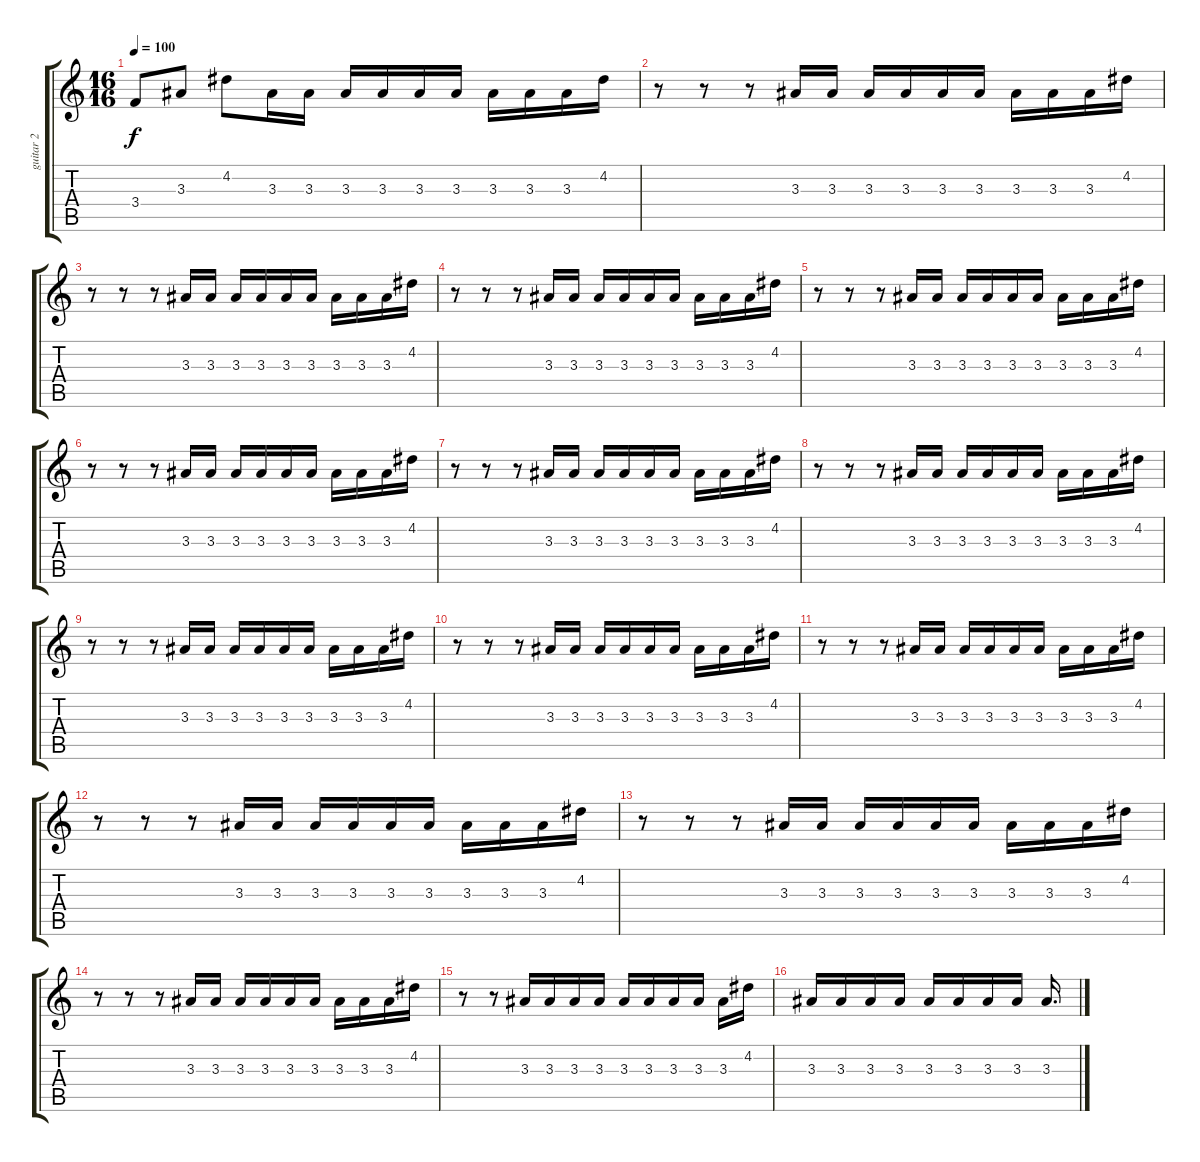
\track ("guitar 2" "guitar 2") {instrument overdrivenguitar}
\staff {score tabs}
\tuning (E4 B3 G3 D3 A2 E2) {hide}
\ts (16 16)
\tempo 100
\clef g2
\ks aminor
3.4.8{dy f} 3.3.8 4.2.8 3.3.16 3.3.16 3.3.16 3.3.16 3.3.16 3.3.16 3.3.16 3.3.16 3.3.16 4.2.16 |
r.8 r.8 r.8 3.3.16 3.3.16 3.3.16 3.3.16 3.3.16 3.3.16 3.3.16 3.3.16 3.3.16 4.2.16 |
r.8 r.8 r.8 3.3.16 3.3.16 3.3.16 3.3.16 3.3.16 3.3.16 3.3.16 3.3.16 3.3.16 4.2.16 |
r.8 r.8 r.8 3.3.16 3.3.16 3.3.16 3.3.16 3.3.16 3.3.16 3.3.16 3.3.16 3.3.16 4.2.16 |
r.8 r.8 r.8 3.3.16 3.3.16 3.3.16 3.3.16 3.3.16 3.3.16 3.3.16 3.3.16 3.3.16 4.2.16 |
r.8 r.8 r.8 3.3.16 3.3.16 3.3.16 3.3.16 3.3.16 3.3.16 3.3.16 3.3.16 3.3.16 4.2.16 |
r.8 r.8 r.8 3.3.16 3.3.16 3.3.16 3.3.16 3.3.16 3.3.16 3.3.16 3.3.16 3.3.16 4.2.16 |
r.8 r.8 r.8 3.3.16 3.3.16 3.3.16 3.3.16 3.3.16 3.3.16 3.3.16 3.3.16 3.3.16 4.2.16 |
r.8 r.8 r.8 3.3.16 3.3.16 3.3.16 3.3.16 3.3.16 3.3.16 3.3.16 3.3.16 3.3.16 4.2.16 |
r.8 r.8 r.8 3.3.16 3.3.16 3.3.16 3.3.16 3.3.16 3.3.16 3.3.16 3.3.16 3.3.16 4.2.16 |
r.8 r.8 r.8 3.3.16 3.3.16 3.3.16 3.3.16 3.3.16 3.3.16 3.3.16 3.3.16 3.3.16 4.2.16 |
r.8 r.8 r.8 3.3.16 3.3.16 3.3.16 3.3.16 3.3.16 3.3.16 3.3.16 3.3.16 3.3.16 4.2.16 |
r.8 r.8 r.8 3.3.16 3.3.16 3.3.16 3.3.16 3.3.16 3.3.16 3.3.16 3.3.16 3.3.16 4.2.16 |
r.8 r.8 r.8 3.3.16 3.3.16 3.3.16 3.3.16 3.3.16 3.3.16 3.3.16 3.3.16 3.3.16 4.2.16 |
r.8 r.8 3.3.16 3.3.16 3.3.16 3.3.16 3.3.16 3.3.16 3.3.16 3.3.16 3.3.16 4.2.16 |
3.3.16 3.3.16 3.3.16 3.3.16 3.3.16 3.3.16 3.3.16 3.3.16 3.3.16{d}
